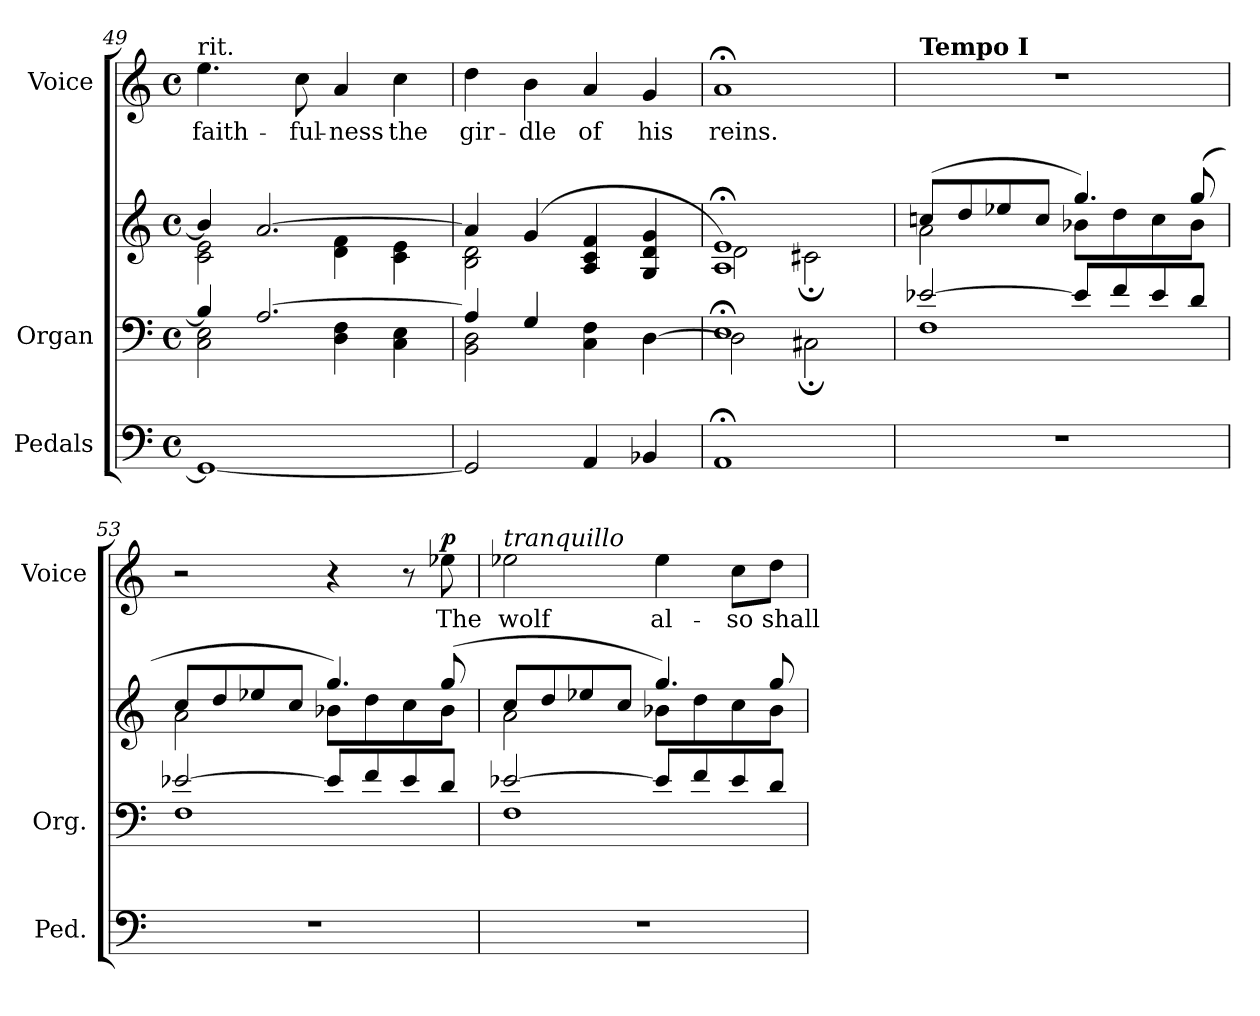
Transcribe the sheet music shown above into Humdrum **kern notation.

**kern	**kern	**kern	**kern	**text	**dynam
*part3	*part2	*part2	*part1	*part1	*part1
*staff4	*staff3	*staff2	*staff1	*staff1	*staff1
*I"Pedals	*I"Organ	*	*I"Voice	*	*
*I'Ped.	*I'Org.	*	*I'Voice	*	*
*clefF4	*clefF4	*clefG2	*clefG2	*	*
*k[]	*k[]	*k[]	*k[]	*	*
*C:	*C:	*C:	*C:	*	*
*M4/4	*M4/4	*M4/4	*M4/4	*	*
*met(c)	*met(c)	*met(c)	*met(c)	*	*
=49	=49	=49	=49	=49	=49
*	*^	*^	*	*	*
!	!	!	!	!	!LO:TX:t=rit.	!	!
!	!	!	!	!	!	!LO:LY:b:color=#000000	!
1GGi_	4Bi/]	2Ci\ 2Ei	4bi/]	2ci\ 2ei	4.eei\	faith-	.
.	[2.Ai/	.	([2.ai/	.	.	.	.
!	!	!	!	!	!	!LO:LY:b:color=#000000	!
.	.	.	.	.	8cci\	-ful-	.
!	!	!	!	!	!	!LO:LY:b:color=#000000	!
.	.	4Di\ 4Fi	.	4di\ 4fi	4ai/	-ness	.
!	!	!	!	!	!	!LO:LY:b:color=#000000	!
.	.	4Ci\ 4Ei	.	4ci\ 4ei	4cci\	the	.
=50	=50	=50	=50	=50	=50	=50	=50
!	!	!	!	!	!	!LO:LY:b:color=#000000	!
2GGi/]	4Ai/]	2BBi\ 2Di	4ai/]	2Bi\ 2di	4ddi\	gir-	.
!	!	!	!	!	!	!LO:LY:b:color=#000000	!
.	4Gi/	.	(4gi/	.	4bi\	-dle	.
!	!	!	!	!	!	!LO:LY:b:color=#000000	!
4AAi/	4Ci\ 4Fi	2ryy	4Ai/ 4ci 4fi	2ryy	4ai/	of	.
!	!	!	!	!	!	!LO:LY:b:color=#000000	!
4BB-Xi/	[4Di\	.	4Gi/ 4di 4gi	.	4gi/	his	.
=51	=51	=51	=51	=51	=51	=51	=51
!	!	!	!	!	!	!LO:LY:b:color=#000000	!
1AA;i	1E;i	2Di\]	1Ai; 1ei;)	2di\	1a;i	reins.	.
.	.	2C#X;i\	.	2c#X;i\	.	.	.
!!LO:LB:g=z
=52	=52	=52	=52	=52	=52	=52	=52
!	!	!	!	!	!LO:TX:a:B:t=Tempo I	!	!
1r	[2e-Xi/	1Fi	(8ccni/L	2ai\	1r	.	.
.	.	.	8ddi/	.	.	.	.
.	.	.	8ee-Xi/	.	.	.	.
.	.	.	8cci/J	.	.	.	.
.	8e-i/L]	.	4.ggi/)	8b-Xi\L	.	.	.
.	8fi/	.	.	8ddi\	.	.	.
.	8e-i/	.	.	8cci\	.	.	.
.	8di/J	.	(8ggi/	8b-i\J	.	.	.
=53	=53	=53	=53	=53	=53	=53	=53
1r	[2e-Xi/	1Fi	8cci/L	2ai\	2r	.	.
.	.	.	8ddi/	.	.	.	.
.	.	.	8ee-Xi/	.	.	.	.
.	.	.	8cci/J	.	.	.	.
.	8e-i/L]	.	4.ggi/)	8b-Xi\L	4r	.	.
.	8fi/	.	.	8ddi\	.	.	.
.	8e-i/	.	.	8cci\	8r	.	.
!	!	!	!	!	!	!LO:LY:b:color=#000000	!
.	8di/J	.	(8ggi/	8b-i\J	8ee-Xi\	The	p
=54	=54	=54	=54	=54	=54	=54	=54
!	!	!	!	!	!LO:TX:a:i:t=tranquillo	!	!
!	!	!	!	!	!	!LO:LY:b:color=#000000	!
1r	[2e-Xi/	1Fi	8cci/L	2ai\	2ee-Xi\	wolf	.
.	.	.	8ddi/	.	.	.	.
.	.	.	8ee-Xi/	.	.	.	.
.	.	.	8cci/J	.	.	.	.
!	!	!	!	!	!	!LO:LY:b:color=#000000	!
.	8e-i/L]	.	4.ggi/)	8b-Xi\L	4ee-i\	al-	.
.	8fi/	.	.	8ddi\	.	.	.
!	!	!	!	!	!	!LO:LY:b:color=#000000	!
.	8e-i/	.	.	8cci\	8cci\L	-so	.
!	!	!	!	!	!	!LO:LY:b:color=#000000	!
.	8di/J	.	8ggi/	8b-i\J	8ddi\J	shall	.
*	*v	*v	*	*	*	*	*
*	*	*v	*v	*	*	*
=	=	=	=	=	=
*-	*-	*-	*-	*-	*-
